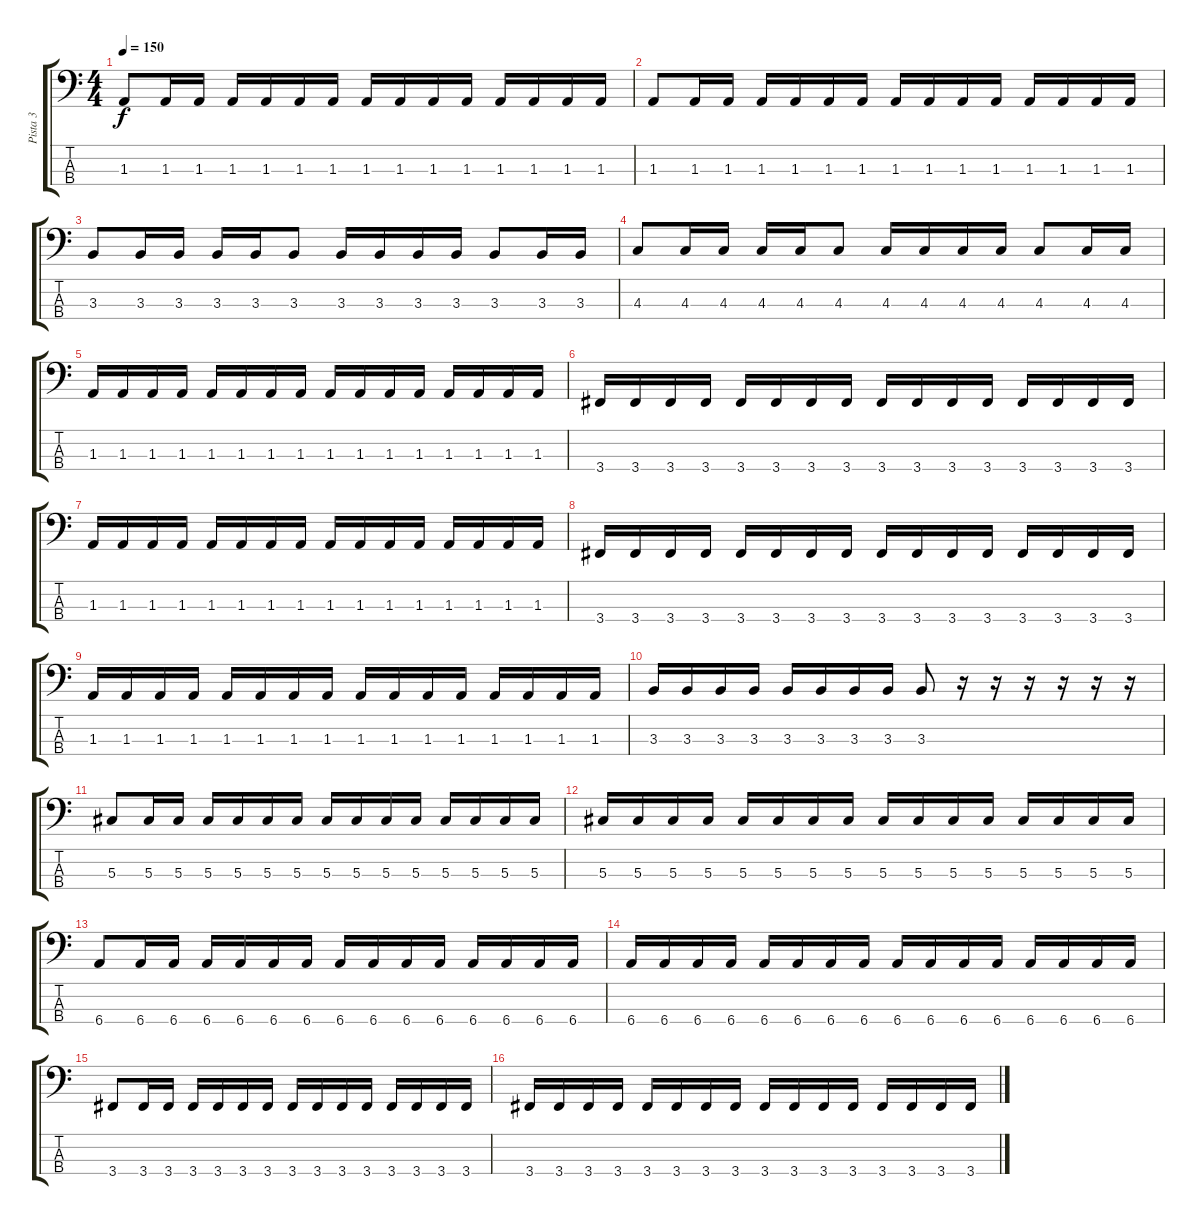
\track ("Pista 3" "Pista 3") {instrument electricbassfinger}
\staff {score tabs}
\tuning (Gb2 Db2 Ab1 Eb1) {hide}
\ts (4 4)
\tempo 150
\clef f4
\ks c
1.3.8{dy f} 1.3.16 1.3.16 1.3.16 1.3.16 1.3.16 1.3.16 1.3.16 1.3.16 1.3.16 1.3.16 1.3.16 1.3.16 1.3.16 1.3.16 |
1.3.8 1.3.16 1.3.16 1.3.16 1.3.16 1.3.16 1.3.16 1.3.16 1.3.16 1.3.16 1.3.16 1.3.16 1.3.16 1.3.16 1.3.16 |
3.3.8 3.3.16 3.3.16 3.3.16 3.3.16 3.3.8 3.3.16 3.3.16 3.3.16 3.3.16 3.3.8 3.3.16 3.3.16 |
4.3.8 4.3.16 4.3.16 4.3.16 4.3.16 4.3.8 4.3.16 4.3.16 4.3.16 4.3.16 4.3.8 4.3.16 4.3.16 |
1.3.16 1.3.16 1.3.16 1.3.16 1.3.16 1.3.16 1.3.16 1.3.16 1.3.16 1.3.16 1.3.16 1.3.16 1.3.16 1.3.16 1.3.16 1.3.16 |
3.4.16 3.4.16 3.4.16 3.4.16 3.4.16 3.4.16 3.4.16 3.4.16 3.4.16 3.4.16 3.4.16 3.4.16 3.4.16 3.4.16 3.4.16 3.4.16 |
1.3.16 1.3.16 1.3.16 1.3.16 1.3.16 1.3.16 1.3.16 1.3.16 1.3.16 1.3.16 1.3.16 1.3.16 1.3.16 1.3.16 1.3.16 1.3.16 |
3.4.16 3.4.16 3.4.16 3.4.16 3.4.16 3.4.16 3.4.16 3.4.16 3.4.16 3.4.16 3.4.16 3.4.16 3.4.16 3.4.16 3.4.16 3.4.16 |
1.3.16 1.3.16 1.3.16 1.3.16 1.3.16 1.3.16 1.3.16 1.3.16 1.3.16 1.3.16 1.3.16 1.3.16 1.3.16 1.3.16 1.3.16 1.3.16 |
3.3.16 3.3.16 3.3.16 3.3.16 3.3.16 3.3.16 3.3.16 3.3.16 3.3.8 r.16 r.16 r.16 r.16 r.16 r.16 |
5.3.8 5.3.16 5.3.16 5.3.16 5.3.16 5.3.16 5.3.16 5.3.16 5.3.16 5.3.16 5.3.16 5.3.16 5.3.16 5.3.16 5.3.16 |
5.3.16 5.3.16 5.3.16 5.3.16 5.3.16 5.3.16 5.3.16 5.3.16 5.3.16 5.3.16 5.3.16 5.3.16 5.3.16 5.3.16 5.3.16 5.3.16 |
6.4.8 6.4.16 6.4.16 6.4.16 6.4.16 6.4.16 6.4.16 6.4.16 6.4.16 6.4.16 6.4.16 6.4.16 6.4.16 6.4.16 6.4.16 |
6.4.16 6.4.16 6.4.16 6.4.16 6.4.16 6.4.16 6.4.16 6.4.16 6.4.16 6.4.16 6.4.16 6.4.16 6.4.16 6.4.16 6.4.16 6.4.16 |
3.4.8 3.4.16 3.4.16 3.4.16 3.4.16 3.4.16 3.4.16 3.4.16 3.4.16 3.4.16 3.4.16 3.4.16 3.4.16 3.4.16 3.4.16 |
3.4.16 3.4.16 3.4.16 3.4.16 3.4.16 3.4.16 3.4.16 3.4.16 3.4.16 3.4.16 3.4.16 3.4.16 3.4.16 3.4.16 3.4.16 3.4.16
